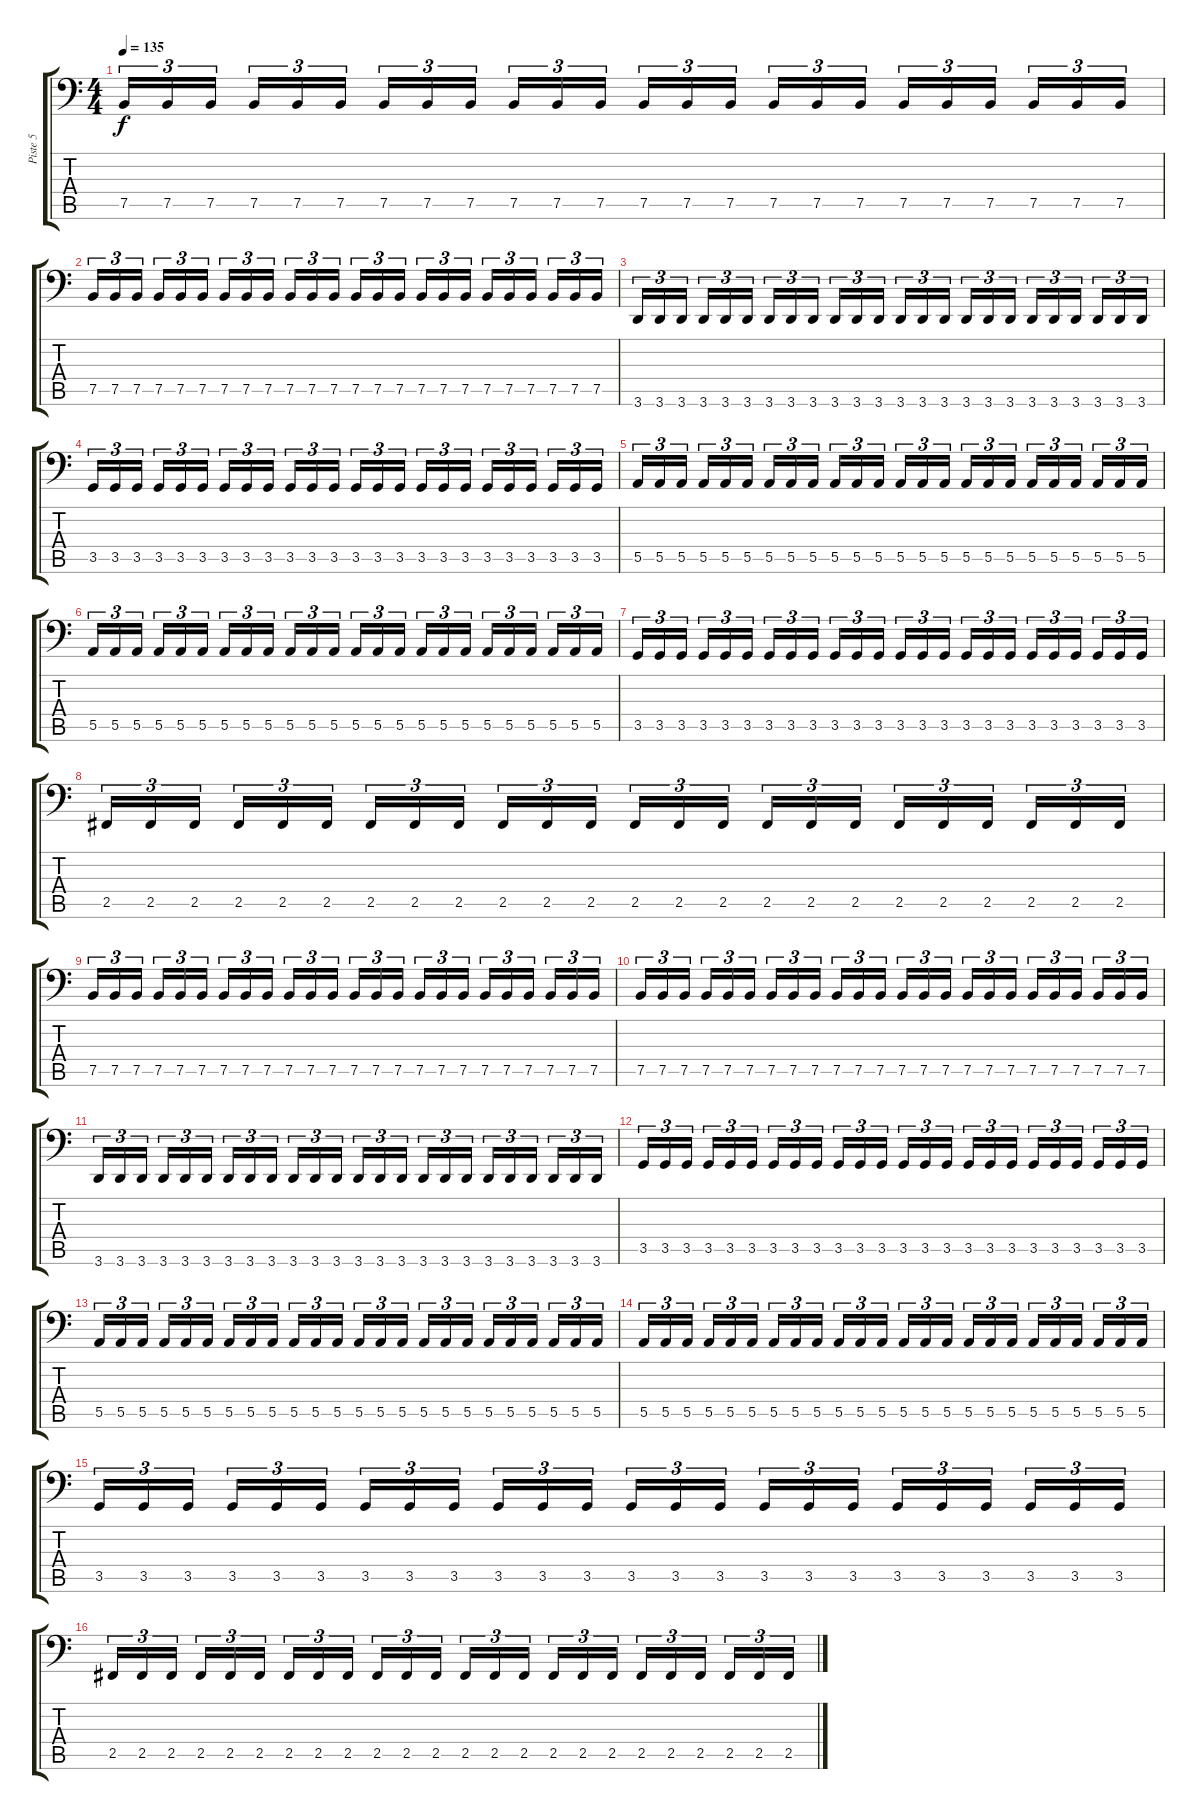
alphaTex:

\track ("Piste 5" "Piste 5") {instrument electricbasspick}
\staff {score tabs}
\tuning (B2 Gb2 D2 A1 E1 B0) {hide}
\ts (4 4)
\tempo 135
\clef f4
\ks c
7.5.16{tu (3 2) dy f} 7.5.16{tu (3 2)} 7.5.16{tu (3 2)} 7.5.16{tu (3 2)} 7.5.16{tu (3 2)} 7.5.16{tu (3 2)} 7.5.16{tu (3 2)} 7.5.16{tu (3 2)} 7.5.16{tu (3 2)} 7.5.16{tu (3 2)} 7.5.16{tu (3 2)} 7.5.16{tu (3 2)} 7.5.16{tu (3 2)} 7.5.16{tu (3 2)} 7.5.16{tu (3 2)} 7.5.16{tu (3 2)} 7.5.16{tu (3 2)} 7.5.16{tu (3 2)} 7.5.16{tu (3 2)} 7.5.16{tu (3 2)} 7.5.16{tu (3 2)} 7.5.16{tu (3 2)} 7.5.16{tu (3 2)} 7.5.16{tu (3 2)} |
7.5.16{tu (3 2)} 7.5.16{tu (3 2)} 7.5.16{tu (3 2)} 7.5.16{tu (3 2)} 7.5.16{tu (3 2)} 7.5.16{tu (3 2)} 7.5.16{tu (3 2)} 7.5.16{tu (3 2)} 7.5.16{tu (3 2)} 7.5.16{tu (3 2)} 7.5.16{tu (3 2)} 7.5.16{tu (3 2)} 7.5.16{tu (3 2)} 7.5.16{tu (3 2)} 7.5.16{tu (3 2)} 7.5.16{tu (3 2)} 7.5.16{tu (3 2)} 7.5.16{tu (3 2)} 7.5.16{tu (3 2)} 7.5.16{tu (3 2)} 7.5.16{tu (3 2)} 7.5.16{tu (3 2)} 7.5.16{tu (3 2)} 7.5.16{tu (3 2)} |
3.6.16{tu (3 2)} 3.6.16{tu (3 2)} 3.6.16{tu (3 2)} 3.6.16{tu (3 2)} 3.6.16{tu (3 2)} 3.6.16{tu (3 2)} 3.6.16{tu (3 2)} 3.6.16{tu (3 2)} 3.6.16{tu (3 2)} 3.6.16{tu (3 2)} 3.6.16{tu (3 2)} 3.6.16{tu (3 2)} 3.6.16{tu (3 2)} 3.6.16{tu (3 2)} 3.6.16{tu (3 2)} 3.6.16{tu (3 2)} 3.6.16{tu (3 2)} 3.6.16{tu (3 2)} 3.6.16{tu (3 2)} 3.6.16{tu (3 2)} 3.6.16{tu (3 2)} 3.6.16{tu (3 2)} 3.6.16{tu (3 2)} 3.6.16{tu (3 2)} |
3.5.16{tu (3 2)} 3.5.16{tu (3 2)} 3.5.16{tu (3 2)} 3.5.16{tu (3 2)} 3.5.16{tu (3 2)} 3.5.16{tu (3 2)} 3.5.16{tu (3 2)} 3.5.16{tu (3 2)} 3.5.16{tu (3 2)} 3.5.16{tu (3 2)} 3.5.16{tu (3 2)} 3.5.16{tu (3 2)} 3.5.16{tu (3 2)} 3.5.16{tu (3 2)} 3.5.16{tu (3 2)} 3.5.16{tu (3 2)} 3.5.16{tu (3 2)} 3.5.16{tu (3 2)} 3.5.16{tu (3 2)} 3.5.16{tu (3 2)} 3.5.16{tu (3 2)} 3.5.16{tu (3 2)} 3.5.16{tu (3 2)} 3.5.16{tu (3 2)} |
5.5.16{tu (3 2)} 5.5.16{tu (3 2)} 5.5.16{tu (3 2)} 5.5.16{tu (3 2)} 5.5.16{tu (3 2)} 5.5.16{tu (3 2)} 5.5.16{tu (3 2)} 5.5.16{tu (3 2)} 5.5.16{tu (3 2)} 5.5.16{tu (3 2)} 5.5.16{tu (3 2)} 5.5.16{tu (3 2)} 5.5.16{tu (3 2)} 5.5.16{tu (3 2)} 5.5.16{tu (3 2)} 5.5.16{tu (3 2)} 5.5.16{tu (3 2)} 5.5.16{tu (3 2)} 5.5.16{tu (3 2)} 5.5.16{tu (3 2)} 5.5.16{tu (3 2)} 5.5.16{tu (3 2)} 5.5.16{tu (3 2)} 5.5.16{tu (3 2)} |
5.5.16{tu (3 2)} 5.5.16{tu (3 2)} 5.5.16{tu (3 2)} 5.5.16{tu (3 2)} 5.5.16{tu (3 2)} 5.5.16{tu (3 2)} 5.5.16{tu (3 2)} 5.5.16{tu (3 2)} 5.5.16{tu (3 2)} 5.5.16{tu (3 2)} 5.5.16{tu (3 2)} 5.5.16{tu (3 2)} 5.5.16{tu (3 2)} 5.5.16{tu (3 2)} 5.5.16{tu (3 2)} 5.5.16{tu (3 2)} 5.5.16{tu (3 2)} 5.5.16{tu (3 2)} 5.5.16{tu (3 2)} 5.5.16{tu (3 2)} 5.5.16{tu (3 2)} 5.5.16{tu (3 2)} 5.5.16{tu (3 2)} 5.5.16{tu (3 2)} |
3.5.16{tu (3 2)} 3.5.16{tu (3 2)} 3.5.16{tu (3 2)} 3.5.16{tu (3 2)} 3.5.16{tu (3 2)} 3.5.16{tu (3 2)} 3.5.16{tu (3 2)} 3.5.16{tu (3 2)} 3.5.16{tu (3 2)} 3.5.16{tu (3 2)} 3.5.16{tu (3 2)} 3.5.16{tu (3 2)} 3.5.16{tu (3 2)} 3.5.16{tu (3 2)} 3.5.16{tu (3 2)} 3.5.16{tu (3 2)} 3.5.16{tu (3 2)} 3.5.16{tu (3 2)} 3.5.16{tu (3 2)} 3.5.16{tu (3 2)} 3.5.16{tu (3 2)} 3.5.16{tu (3 2)} 3.5.16{tu (3 2)} 3.5.16{tu (3 2)} |
2.5.16{tu (3 2)} 2.5.16{tu (3 2)} 2.5.16{tu (3 2)} 2.5.16{tu (3 2)} 2.5.16{tu (3 2)} 2.5.16{tu (3 2)} 2.5.16{tu (3 2)} 2.5.16{tu (3 2)} 2.5.16{tu (3 2)} 2.5.16{tu (3 2)} 2.5.16{tu (3 2)} 2.5.16{tu (3 2)} 2.5.16{tu (3 2)} 2.5.16{tu (3 2)} 2.5.16{tu (3 2)} 2.5.16{tu (3 2)} 2.5.16{tu (3 2)} 2.5.16{tu (3 2)} 2.5.16{tu (3 2)} 2.5.16{tu (3 2)} 2.5.16{tu (3 2)} 2.5.16{tu (3 2)} 2.5.16{tu (3 2)} 2.5.16{tu (3 2)} |
7.5.16{tu (3 2)} 7.5.16{tu (3 2)} 7.5.16{tu (3 2)} 7.5.16{tu (3 2)} 7.5.16{tu (3 2)} 7.5.16{tu (3 2)} 7.5.16{tu (3 2)} 7.5.16{tu (3 2)} 7.5.16{tu (3 2)} 7.5.16{tu (3 2)} 7.5.16{tu (3 2)} 7.5.16{tu (3 2)} 7.5.16{tu (3 2)} 7.5.16{tu (3 2)} 7.5.16{tu (3 2)} 7.5.16{tu (3 2)} 7.5.16{tu (3 2)} 7.5.16{tu (3 2)} 7.5.16{tu (3 2)} 7.5.16{tu (3 2)} 7.5.16{tu (3 2)} 7.5.16{tu (3 2)} 7.5.16{tu (3 2)} 7.5.16{tu (3 2)} |
7.5.16{tu (3 2)} 7.5.16{tu (3 2)} 7.5.16{tu (3 2)} 7.5.16{tu (3 2)} 7.5.16{tu (3 2)} 7.5.16{tu (3 2)} 7.5.16{tu (3 2)} 7.5.16{tu (3 2)} 7.5.16{tu (3 2)} 7.5.16{tu (3 2)} 7.5.16{tu (3 2)} 7.5.16{tu (3 2)} 7.5.16{tu (3 2)} 7.5.16{tu (3 2)} 7.5.16{tu (3 2)} 7.5.16{tu (3 2)} 7.5.16{tu (3 2)} 7.5.16{tu (3 2)} 7.5.16{tu (3 2)} 7.5.16{tu (3 2)} 7.5.16{tu (3 2)} 7.5.16{tu (3 2)} 7.5.16{tu (3 2)} 7.5.16{tu (3 2)} |
3.6.16{tu (3 2)} 3.6.16{tu (3 2)} 3.6.16{tu (3 2)} 3.6.16{tu (3 2)} 3.6.16{tu (3 2)} 3.6.16{tu (3 2)} 3.6.16{tu (3 2)} 3.6.16{tu (3 2)} 3.6.16{tu (3 2)} 3.6.16{tu (3 2)} 3.6.16{tu (3 2)} 3.6.16{tu (3 2)} 3.6.16{tu (3 2)} 3.6.16{tu (3 2)} 3.6.16{tu (3 2)} 3.6.16{tu (3 2)} 3.6.16{tu (3 2)} 3.6.16{tu (3 2)} 3.6.16{tu (3 2)} 3.6.16{tu (3 2)} 3.6.16{tu (3 2)} 3.6.16{tu (3 2)} 3.6.16{tu (3 2)} 3.6.16{tu (3 2)} |
3.5.16{tu (3 2)} 3.5.16{tu (3 2)} 3.5.16{tu (3 2)} 3.5.16{tu (3 2)} 3.5.16{tu (3 2)} 3.5.16{tu (3 2)} 3.5.16{tu (3 2)} 3.5.16{tu (3 2)} 3.5.16{tu (3 2)} 3.5.16{tu (3 2)} 3.5.16{tu (3 2)} 3.5.16{tu (3 2)} 3.5.16{tu (3 2)} 3.5.16{tu (3 2)} 3.5.16{tu (3 2)} 3.5.16{tu (3 2)} 3.5.16{tu (3 2)} 3.5.16{tu (3 2)} 3.5.16{tu (3 2)} 3.5.16{tu (3 2)} 3.5.16{tu (3 2)} 3.5.16{tu (3 2)} 3.5.16{tu (3 2)} 3.5.16{tu (3 2)} |
5.5.16{tu (3 2)} 5.5.16{tu (3 2)} 5.5.16{tu (3 2)} 5.5.16{tu (3 2)} 5.5.16{tu (3 2)} 5.5.16{tu (3 2)} 5.5.16{tu (3 2)} 5.5.16{tu (3 2)} 5.5.16{tu (3 2)} 5.5.16{tu (3 2)} 5.5.16{tu (3 2)} 5.5.16{tu (3 2)} 5.5.16{tu (3 2)} 5.5.16{tu (3 2)} 5.5.16{tu (3 2)} 5.5.16{tu (3 2)} 5.5.16{tu (3 2)} 5.5.16{tu (3 2)} 5.5.16{tu (3 2)} 5.5.16{tu (3 2)} 5.5.16{tu (3 2)} 5.5.16{tu (3 2)} 5.5.16{tu (3 2)} 5.5.16{tu (3 2)} |
5.5.16{tu (3 2)} 5.5.16{tu (3 2)} 5.5.16{tu (3 2)} 5.5.16{tu (3 2)} 5.5.16{tu (3 2)} 5.5.16{tu (3 2)} 5.5.16{tu (3 2)} 5.5.16{tu (3 2)} 5.5.16{tu (3 2)} 5.5.16{tu (3 2)} 5.5.16{tu (3 2)} 5.5.16{tu (3 2)} 5.5.16{tu (3 2)} 5.5.16{tu (3 2)} 5.5.16{tu (3 2)} 5.5.16{tu (3 2)} 5.5.16{tu (3 2)} 5.5.16{tu (3 2)} 5.5.16{tu (3 2)} 5.5.16{tu (3 2)} 5.5.16{tu (3 2)} 5.5.16{tu (3 2)} 5.5.16{tu (3 2)} 5.5.16{tu (3 2)} |
3.5.16{tu (3 2)} 3.5.16{tu (3 2)} 3.5.16{tu (3 2)} 3.5.16{tu (3 2)} 3.5.16{tu (3 2)} 3.5.16{tu (3 2)} 3.5.16{tu (3 2)} 3.5.16{tu (3 2)} 3.5.16{tu (3 2)} 3.5.16{tu (3 2)} 3.5.16{tu (3 2)} 3.5.16{tu (3 2)} 3.5.16{tu (3 2)} 3.5.16{tu (3 2)} 3.5.16{tu (3 2)} 3.5.16{tu (3 2)} 3.5.16{tu (3 2)} 3.5.16{tu (3 2)} 3.5.16{tu (3 2)} 3.5.16{tu (3 2)} 3.5.16{tu (3 2)} 3.5.16{tu (3 2)} 3.5.16{tu (3 2)} 3.5.16{tu (3 2)} |
2.5.16{tu (3 2)} 2.5.16{tu (3 2)} 2.5.16{tu (3 2)} 2.5.16{tu (3 2)} 2.5.16{tu (3 2)} 2.5.16{tu (3 2)} 2.5.16{tu (3 2)} 2.5.16{tu (3 2)} 2.5.16{tu (3 2)} 2.5.16{tu (3 2)} 2.5.16{tu (3 2)} 2.5.16{tu (3 2)} 2.5.16{tu (3 2)} 2.5.16{tu (3 2)} 2.5.16{tu (3 2)} 2.5.16{tu (3 2)} 2.5.16{tu (3 2)} 2.5.16{tu (3 2)} 2.5.16{tu (3 2)} 2.5.16{tu (3 2)} 2.5.16{tu (3 2)} 2.5.16{tu (3 2)} 2.5.16{tu (3 2)} 2.5.16{tu (3 2)}
